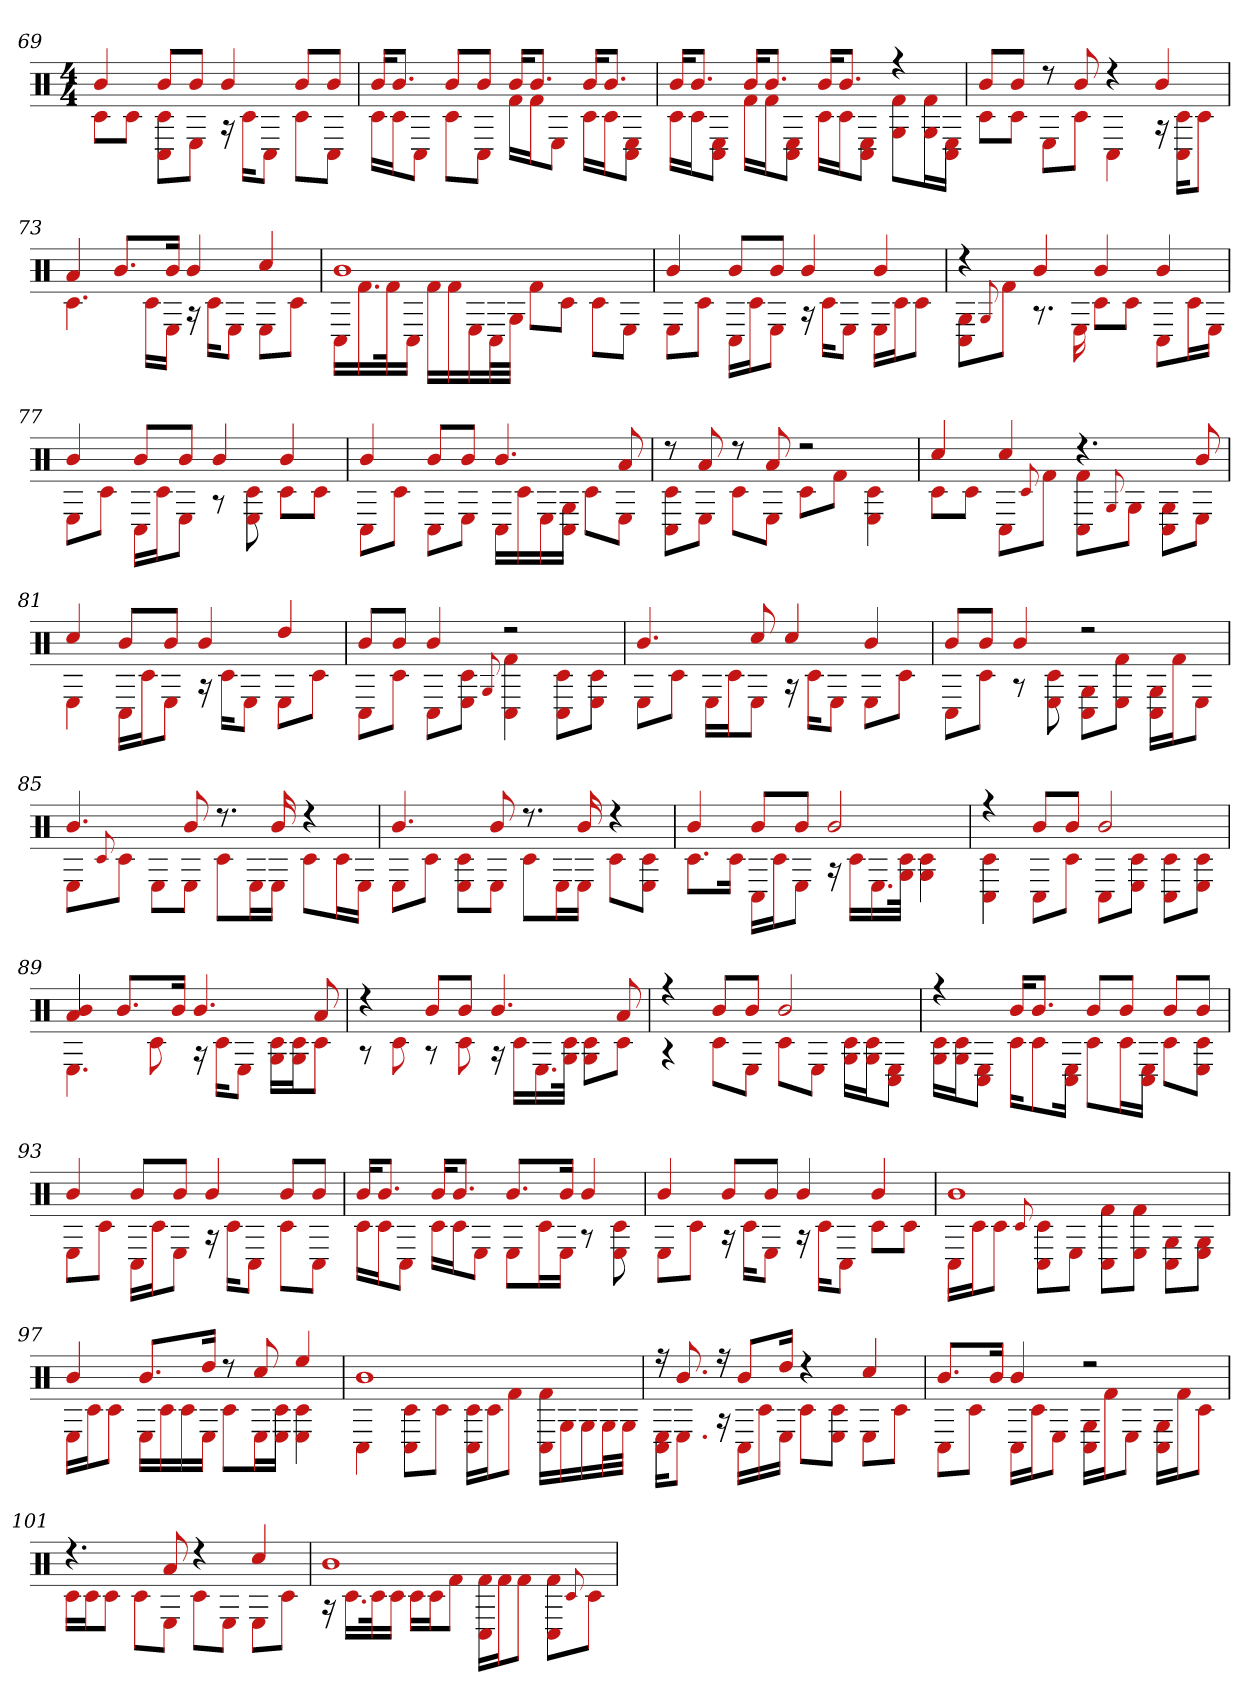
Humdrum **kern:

**kern
*part1
*staff1
*clefX
*k[]
*M4/4
=69
*^
4b	8c#L
.	8c#J
8bL	8C# 8c#L
8bJ	8EJ
4b	16r
.	16c#KL
.	8C#J
8bL	8c#L
8bJ	8C#J
=70	=70
16bKL	16c#LL
8.bJ	16c#J
.	8C#J
8bL	8c#L
8bJ	8C#J
16bKL	16f#LL
8.bJ	16f#J
.	8EJ
16bKL	16c#LL
8.bJ	16c#J
.	8E 8C#J
=71	=71
16bKL	16c#LL
8.bJ	16c#J
.	8E 8C#J
16bKL	16f#LL
8.bJ	16f#J
.	8E 8C#J
16bKL	16c#LL
8.bJ	16c#J
.	8E 8C#J
4r	8G 8f#L
.	16G 16f#L
.	16E 16C#JJ
=72	=72
8bL	8c#L
8bJ	8c#J
8r	8EL
8b	8c#J
4r	4C#
4b	16r
.	16C# 16c#KL
.	8c#J
=73	=73
4a	4.c#
8.bL	.
.	16c#LL
16bJk	16EJJ
4b	16r
.	16c#KL
.	8EJ
4cc#	8EL
.	8c#J
=74	=74
1b	16C#LL
.	16.f#
.	32f#k
.	16C#JJ
.	16f#LL
.	16f#
.	16E
.	32C#L
.	32GJJJ
.	8f#L
.	8c#J
.	8c#L
.	8EJ
=75	=75
4b	8EL
.	8c#J
8bL	16C#LL
.	16c#J
8bJ	8EJ
4b	16r
.	16c#KL
.	8EJ
4b	16ELL
.	16c#J
.	8c#J
=76	=76
4r	8C# 8GL
.	8qqG
.	8f#J
4b	8.r
.	16E
4b	8c#L
.	8c#J
4b	8C#L
.	16c#L
.	16EJJ
=77	=77
4b	8EL
.	8c#J
8bL	16C#LL
.	16c#J
8bJ	8EJ
4b	8r
.	8c# 8E
4b	8c#L
.	8c#J
=78	=78
4b	8C#L
.	8c#J
8bL	8C#L
8bJ	8EJ
4.b	16C#LL
.	16c#
.	16E
.	16G 16C#JJ
.	8c#L
8a	8EJ
=79	=79
8r	8C# 8c#L
8a	8EJ
8r	8c#L
8a	8EJ
2r	8c#L
.	8f#J
.	4c# 4E
=80	=80
4cc#	8c#L
.	8c#J
4cc#	8C#L
.	8qqc#
.	8f#J
4.r	8C# 8f#L
.	8qqG
.	8GJ
.	8C# 8GL
8b	8EJ
=81	=81
4cc#	4E
8bL	16C#LL
.	16c#J
8bJ	8EJ
4b	16r
.	16c#KL
.	8EJ
4dd	8EL
.	8c#J
=82	=82
8bL	8C#L
8bJ	8c#J
4b	8C#L
.	8c# 8EJ
.	8qqG
2r	4C# 4f#
.	8c# 8C#L
.	8c# 8EJ
=83	=83
4.b	8EL
.	8c#J
.	16ELL
.	16c#J
8cc#	8EJ
4cc#	16r
.	16c#KL
.	8EJ
4b	8EL
.	8c#J
=84	=84
8bL	8C#L
8bJ	8c#J
4b	8r
.	8c# 8E
2r	8C# 8GL
.	8f# 8EJ
.	16C# 16GLL
.	16f#J
.	8EJ
=85	=85
4.b	8EL
.	8qqc#
.	8c#J
.	8EL
8b	8EJ
8.r	8c#L
.	16EL
16b	16EJJ
4r	8c#L
.	16c#L
.	16EJJ
=86	=86
4.b	8EL
.	8c#J
.	8c# 8EL
8b	8EJ
8.r	8c#L
.	16EL
16b	16EJJ
4r	8c#L
.	8c# 8EJ
=87	=87
4b	8.c#L
.	16c#Jk
8bL	16C#LL
.	16c#J
8bJ	8EJ
2b	16r
.	16c#LL
.	16.E
.	32c# 32GJJk
.	4c# 4G
=88	=88
4r	4c# 4C#
8bL	8C#L
8bJ	8c#J
2b	8C#L
.	8c# 8EJ
.	8C# 8c#L
.	8c# 8EJ
=89	=89
4b 4a	4.E
8.bL	.
.	8c#
16bJk	.
4.b	16r
.	16c#KL
.	8EJ
.	16G 16c#LL
.	16G 16c#J
8a	8c#J
=90	=90
4r	8r
.	8c#
8bL	8r
8bJ	8c#
4.b	16r
.	16c#LL
.	16.E
.	32G 32c#JJk
.	8G 8c#L
8a	8c#J
=91	=91
4r	4r
8bL	8c#L
8bJ	8EJ
2b	8c#L
.	8EJ
.	16G 16c#LL
.	16c# 16GJ
.	8E 8C#J
=92	=92
4r	16c# 16GLL
.	16c# 16GJ
.	8E 8C#J
16bKL	16c#KL
8.bJ	8c#
.	16E 16C#Jk
8bL	8c#L
8bJ	16c#L
.	16E 16C#JJ
8bL	8c#L
8bJ	8c# 8EJ
=93	=93
4b	8EL
.	8c#J
8bL	16C#LL
.	16c#J
8bJ	8EJ
4b	16r
.	16c#KL
.	8C#J
8bL	8c#L
8bJ	8C#J
=94	=94
16bKL	16c#LL
8.bJ	16c#J
.	8C#J
16bKL	16c#LL
8.bJ	16c#J
.	8EJ
8.bL	8EL
.	16c#L
16bJk	16EJJ
4b	8r
.	8c# 8E
=95	=95
4b	8EL
.	8c#J
8bL	16r
.	16c#KL
8bJ	8EJ
4b	16r
.	16c#KL
.	8C#J
4b	8c#L
.	8c#J
=96	=96
1b	16C#LL
.	16c#J
.	8c#J
.	8qqc#
.	8C# 8c#L
.	8EJ
.	8C# 8f#L
.	8f# 8EJ
.	8G 8C#L
.	8G 8EJ
=97	=97
4b	16ELL
.	16c#J
.	8c#J
8.bL	16ELL
.	16c#
.	16c#
16ddJk	16EJJ
8r	8c#L
8cc#	16EL
.	16E 16c#JJ
4ee	4E 4c#
=98	=98
1b	4C#
.	8C# 8c#L
.	8c#J
.	16c# 16C#LL
.	16c#J
.	8f#J
.	16f# 16C#LL
.	16G
.	16G
.	32GL
.	32GJJJ
=99	=99
16r	16C# 16EKL
8.b	8.EJ
16r	16r
8bL	16C#LL
.	16c#
16ddJk	16EJJ
4r	8c#L
.	8c# 8EJ
4cc#	8EL
.	8c#J
=100	=100
8.bL	8C#L
.	8c#J
16bJk	.
4b	16C#LL
.	16c#J
.	8EJ
2r	16C# 16GLL
.	16f#J
.	8EJ
.	16C# 16GLL
.	16f#J
.	8c#J
=101	=101
4.r	16c#LL
.	16c#J
.	8c#J
.	8c#L
8a	8EJ
4r	8c#L
.	8EJ
4cc#	8EL
.	8c#J
=102	=102
1b	16r
.	16.c#LL
.	32c#k
.	16c#JJ
.	16c#LL
.	16c#J
.	8f#J
.	16f# 16C#LL
.	16f#J
.	8f#J
.	8f# 8C#L
.	8qqc#
.	8c#J
*v	*v
=
*-
